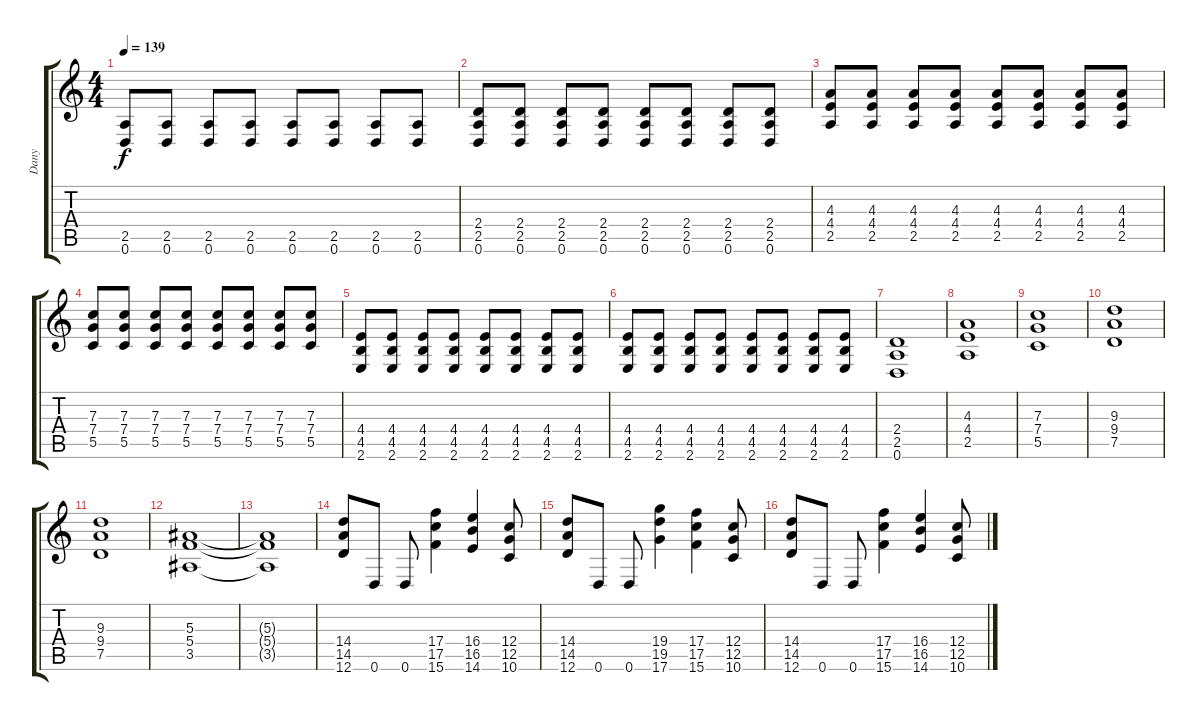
\track ("Dany" "Dany") {instrument distortionguitar}
\staff {score tabs}
\tuning (D4 A3 F3 C3 G2 D2) {hide}
\ts (4 4)
\tempo 139
\clef g2
\ks c
(2.5 0.6).8{dy f} (2.5 0.6).8 (2.5 0.6).8 (2.5 0.6).8 (2.5 0.6).8 (2.5 0.6).8 (2.5 0.6).8 (2.5 0.6).8 |
(2.4 2.5 0.6).8 (2.4 2.5 0.6).8 (2.4 2.5 0.6).8 (2.4 2.5 0.6).8 (2.4 2.5 0.6).8 (2.4 2.5 0.6).8 (2.4 2.5 0.6).8 (2.4 2.5 0.6).8 |
(4.3 4.4 2.5).8 (4.3 4.4 2.5).8 (4.3 4.4 2.5).8 (4.3 4.4 2.5).8 (4.3 4.4 2.5).8 (4.3 4.4 2.5).8 (4.3 4.4 2.5).8 (4.3 4.4 2.5).8 |
(7.3 7.4 5.5).8 (7.3 7.4 5.5).8 (7.3 7.4 5.5).8 (7.3 7.4 5.5).8 (7.3 7.4 5.5).8 (7.3 7.4 5.5).8 (7.3 7.4 5.5).8 (7.3 7.4 5.5).8 |
(4.4 4.5 2.6).8 (4.4 4.5 2.6).8 (4.4 4.5 2.6).8 (4.4 4.5 2.6).8 (4.4 4.5 2.6).8 (4.4 4.5 2.6).8 (4.4 4.5 2.6).8 (4.4 4.5 2.6).8 |
(4.4 4.5 2.6).8 (4.4 4.5 2.6).8 (4.4 4.5 2.6).8 (4.4 4.5 2.6).8 (4.4 4.5 2.6).8 (4.4 4.5 2.6).8 (4.4 4.5 2.6).8 (4.4 4.5 2.6).8 |
(2.4 2.5 0.6).1 |
(4.3 4.4 2.5).1 |
(7.3 7.4 5.5).1 |
(9.3 9.4 7.5).1 |
(9.3 9.4 7.5).1 |
(5.3 5.4 3.5).1 |
(5.3{t} 5.4{t} 3.5{t}).1 |
(14.4 14.5 12.6).8 0.6.8 0.6.8 (17.4 17.5 15.6).4 (16.4 16.5 14.6).4 (12.4 12.5 10.6).8 |
(14.4 14.5 12.6).8 0.6.8 0.6.8 (19.4 19.5 17.6).4 (17.4 17.5 15.6).4 (12.4 12.5 10.6).8 |
(14.4 14.5 12.6).8 0.6.8 0.6.8 (17.4 17.5 15.6).4 (16.4 16.5 14.6).4 (12.4 12.5 10.6).8
